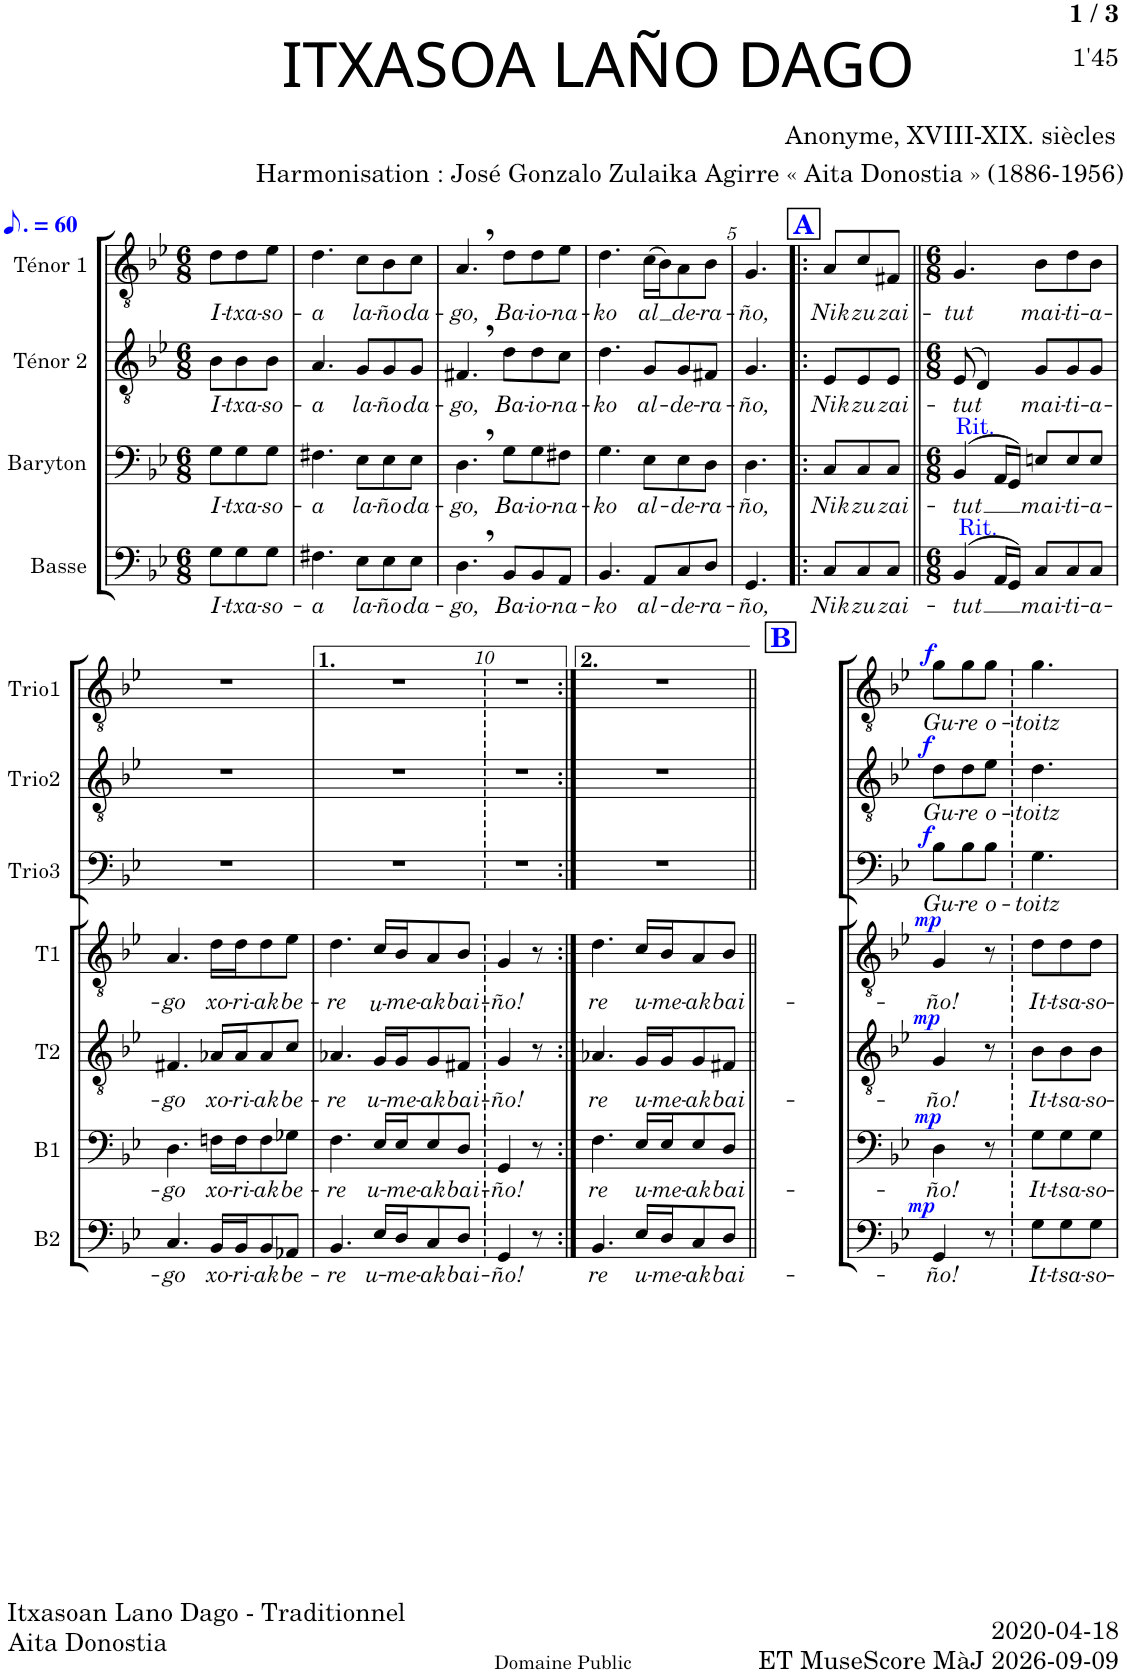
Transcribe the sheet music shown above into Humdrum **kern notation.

**kern	**text	**dynam	**kern	**text	**dynam	**kern	**text	**dynam	**kern	**text	**dynam	**kern	**text	**dynam	**kern	**text	**dynam	**kern	**text	**dynam
*part7	*part7	*part7	*part6	*part6	*part6	*part5	*part5	*part5	*part4	*part4	*part4	*part3	*part3	*part3	*part2	*part2	*part2	*part1	*part1	*part1
*staff7	*staff7	*staff7	*staff6	*staff6	*staff6	*staff5	*staff5	*staff5	*staff4	*staff4	*staff4	*staff3	*staff3	*staff3	*staff2	*staff2	*staff2	*staff1	*staff1	*staff1
*I"Basse	*	*	*I"Baryton	*	*	*I"Ténor 2	*	*	*I"Ténor 1	*	*	*I"Trio Vx3	*	*	*I"Trio Vx2	*	*	*I"Trio Vx1	*	*
*I'B2	*	*	*I'B1	*	*	*I'T2	*	*	*I'T1	*	*	*I'Trio3	*	*	*I'Trio2	*	*	*I'Trio1	*	*
*clefF4	*	*	*clefF4	*	*	*clefGv2	*	*	*clefGv2	*	*	*clefF4	*	*	*clefGv2	*	*	*clefGv2	*	*
*k[b-e-]	*	*	*k[b-e-]	*	*	*k[b-e-]	*	*	*k[b-e-]	*	*	*k[b-e-]	*	*	*k[b-e-]	*	*	*k[b-e-]	*	*
*M6/8	*	*	*M6/8	*	*	*M6/8	*	*	*M6/8	*	*	*M6/8	*	*	*M6/8	*	*	*M6/8	*	*
*MM45	*	*	*MM45	*	*	*MM45	*	*	*MM45	*	*	*MM45	*	*	*MM45	*	*	*MM45	*	*
=1	=1	=1	=1	=1	=1	=1	=1	=1	=1	=1	=1	=1	=1	=1	=1	=1	=1	=1	=1	=1
!	!LO:LY:b	!	!	!LO:LY:b	!	!	!LO:LY:b	!	!	!LO:LY:b	!	!	!	!	!	!	!	!	!	!
8G\L	I-	.	8G\L	I-	.	8B-\L	I-	.	8d\L	I-	.	2.r	.	.	2.r	.	.	2.r	.	.
!	!LO:LY:b	!	!	!LO:LY:b	!	!	!LO:LY:b	!	!	!LO:LY:b	!	!	!	!	!	!	!	!	!	!
8G\	-txa-	.	8G\	-txa-	.	8B-\	-txa-	.	8d\	-txa-	.	.	.	.	.	.	.	.	.	.
!	!LO:LY:b	!	!	!LO:LY:b	!	!	!LO:LY:b	!	!	!LO:LY:b	!	!	!	!	!	!	!	!	!	!
8G\J	-so-	.	8G\J	-so-	.	8B-\J	-so-	.	8e-\J	-so-	.	.	.	.	.	.	.	.	.	.
4.ryy	.	.	4.ryy	.	.	4.ryy	.	.	4.ryy	.	.	.	.	.	.	.	.	.	.	.
=2	=2	=2	=2	=2	=2	=2	=2	=2	=2	=2	=2	=2	=2	=2	=2	=2	=2	=2	=2	=2
!	!LO:LY:b	!	!	!LO:LY:b	!	!	!LO:LY:b	!	!	!LO:LY:b	!	!	!	!	!	!	!	!	!	!
4.F#X\	-a	.	4.F#X\	-a	.	4.A/	-a	.	4.d\	-a	.	2.r	.	.	2.r	.	.	2.r	.	.
!	!LO:LY:b	!	!	!LO:LY:b	!	!	!LO:LY:b	!	!	!LO:LY:b	!	!	!	!	!	!	!	!	!	!
8E-\L	la-	.	8E-\L	la-	.	8G/L	la-	.	8c\L	la-	.	.	.	.	.	.	.	.	.	.
!	!LO:LY:b	!	!	!LO:LY:b	!	!	!LO:LY:b	!	!	!LO:LY:b	!	!	!	!	!	!	!	!	!	!
8E-\	-ño	.	8E-\	-ño	.	8G/	-ño	.	8B-\	-ño	.	.	.	.	.	.	.	.	.	.
!	!LO:LY:b	!	!	!LO:LY:b	!	!	!LO:LY:b	!	!	!LO:LY:b	!	!	!	!	!	!	!	!	!	!
8E-\J	da-	.	8E-\J	da-	.	8G/J	da-	.	8c\J	da-	.	.	.	.	.	.	.	.	.	.
=3	=3	=3	=3	=3	=3	=3	=3	=3	=3	=3	=3	=3	=3	=3	=3	=3	=3	=3	=3	=3
!	!LO:LY:b	!	!	!LO:LY:b	!	!	!LO:LY:b	!	!	!LO:LY:b	!	!	!	!	!	!	!	!	!	!
4.D,\	-go,	.	4.D,\	-go,	.	4.F#X,/	-go,	.	4.A,/	-go,	.	2.r	.	.	2.r	.	.	2.r	.	.
!	!LO:LY:b	!	!	!LO:LY:b	!	!	!LO:LY:b	!	!	!LO:LY:b	!	!	!	!	!	!	!	!	!	!
8BB-/L	Ba-	.	8G\L	Ba-	.	8d\L	Ba-	.	8d\L	Ba-	.	.	.	.	.	.	.	.	.	.
!	!LO:LY:b	!	!	!LO:LY:b	!	!	!LO:LY:b	!	!	!LO:LY:b	!	!	!	!	!	!	!	!	!	!
8BB-/	-io-	.	8G\	-io-	.	8d\	-io-	.	8d\	-io-	.	.	.	.	.	.	.	.	.	.
!	!LO:LY:b	!	!	!LO:LY:b	!	!	!LO:LY:b	!	!	!LO:LY:b	!	!	!	!	!	!	!	!	!	!
8AA/J	-na-	.	8F#X\J	-na-	.	8c\J	-na-	.	8e-\J	-na-	.	.	.	.	.	.	.	.	.	.
=4	=4	=4	=4	=4	=4	=4	=4	=4	=4	=4	=4	=4	=4	=4	=4	=4	=4	=4	=4	=4
!	!LO:LY:b	!	!	!LO:LY:b	!	!	!LO:LY:b	!	!	!LO:LY:b	!	!	!	!	!	!	!	!	!	!
4.BB-/	-ko	.	4.G\	-ko	.	4.d\	-ko	.	4.d\	-ko	.	2.r	.	.	2.r	.	.	2.r	.	.
!	!LO:LY:b	!	!	!LO:LY:b	!	!	!LO:LY:b	!	!	!LO:LY:b	!	!	!	!	!	!	!	!	!	!
8AA/L	al-	.	8E-\L	al-	.	8G/L	al-	.	(16c\LL	-al	.	.	.	.	.	.	.	.	.	.
.	.	.	.	.	.	.	.	.	16B-\J)	.	.	.	.	.	.	.	.	.	.	.
!	!LO:LY:b	!	!	!LO:LY:b	!	!	!LO:LY:b	!	!	!LO:LY:b	!	!	!	!	!	!	!	!	!	!
8C/	-de-	.	8E-\	-de-	.	8G/	-de-	.	8A\	de-	.	.	.	.	.	.	.	.	.	.
!	!LO:LY:b	!	!	!LO:LY:b	!	!	!LO:LY:b	!	!	!LO:LY:b	!	!	!	!	!	!	!	!	!	!
8D/J	-ra-	.	8D\J	-ra-	.	8F#X/J	-ra-	.	8B-\J	-ra-	.	.	.	.	.	.	.	.	.	.
=5	=5	=5	=5	=5	=5	=5	=5	=5	=5	=5	=5	=5	=5	=5	=5	=5	=5	=5	=5	=5
*M3/8	*	*	*M3/8	*	*	*M3/8	*	*	*M3/8	*	*	*M3/8	*	*	*M3/8	*	*	*M3/8	*	*
!	!LO:LY:b	!	!	!LO:LY:b	!	!	!LO:LY:b	!	!	!LO:LY:b	!	!	!	!	!	!	!	!	!	!
4.GG/	-ño,	.	4.D\	-ño,	.	4.G/	-ño,	.	4.G/	-ño,	.	4.r	.	.	4.r	.	.	4.r	.	.
!!LO:REH:place=s1:a:B:cj:color=#0000FF:fs=14:t=A
=6!|:	=6!|:	=6!|:	=6!|:	=6!|:	=6!|:	=6!|:	=6!|:	=6!|:	=6!|:	=6!|:	=6!|:	=6!|:	=6!|:	=6!|:	=6!|:	=6!|:	=6!|:	=6!|:	=6!|:	=6!|:
!	!LO:LY:b	!	!	!LO:LY:b	!	!	!LO:LY:b	!	!	!LO:LY:b	!	!	!	!	!	!	!	!	!	!
8C/L	Nik	.	8C/L	Nik	.	8E-/L	Nik	.	8A/L	Nik	.	4.r	.	.	4.r	.	.	4.r	.	.
!	!LO:LY:b	!	!	!LO:LY:b	!	!	!LO:LY:b	!	!	!LO:LY:b	!	!	!	!	!	!	!	!	!	!
8C/	zu	.	8C/	zu	.	8E-/	zu	.	8c/	zu	.	.	.	.	.	.	.	.	.	.
!	!LO:LY:b	!	!	!LO:LY:b	!	!	!LO:LY:b	!	!	!LO:LY:b	!	!	!	!	!	!	!	!	!	!
8C/J	zai-	.	8C/J	zai-	.	8E-/J	zai-	.	8F#X/J	zai-	.	.	.	.	.	.	.	.	.	.
=7||	=7||	=7||	=7||	=7||	=7||	=7||	=7||	=7||	=7||	=7||	=7||	=7||	=7||	=7||	=7||	=7||	=7||	=7||	=7||	=7||
*M6/8	*	*	*M6/8	*	*	*M6/8	*	*	*M6/8	*	*	*M6/8	*	*	*M6/8	*	*	*M6/8	*	*
!	!LO:LY:b	!	!	!LO:LY:b	!	!	!LO:LY:b	!	!	!LO:LY:b	!	!	!	!	!	!	!	!	!	!
(>4BB-/	-tut	.	(>4BB-/	-tut	.	(>8E-/	-tut	.	4.G/	-tut	.	2.r	.	.	2.r	.	.	2.r	.	.
.	.	.	.	.	.	4D/)	.	.	.	.	.	.	.	.	.	.	.	.	.	.
!	!	!	!LO:TX:a:color=#0000FF:t=Rit.	!	!	!	!	!	!	!	!	!	!	!	!	!	!	!	!	!
!LO:TX:a:color=#0000FF:t=Rit.	!	!	!	!	!	!	!	!	!	!	!	!	!	!	!	!	!	!	!	!
16AA/LL	.	.	16AA/LL	.	.	.	.	.	.	.	.	.	.	.	.	.	.	.	.	.
16GG/JJ)	.	.	16GG/JJ)	.	.	.	.	.	.	.	.	.	.	.	.	.	.	.	.	.
!	!LO:LY:b	!	!	!LO:LY:b	!	!	!LO:LY:b	!	!	!LO:LY:b	!	!	!	!	!	!	!	!	!	!
8C/L	mai-	.	8En/L	mai-	.	8G/L	mai-	.	8B-\L	mai-	.	.	.	.	.	.	.	.	.	.
!	!LO:LY:b	!	!	!LO:LY:b	!	!	!LO:LY:b	!	!	!LO:LY:b	!	!	!	!	!	!	!	!	!	!
8C/	-ti-	.	8E/	-ti-	.	8G/	-ti-	.	8d\	-ti-	.	.	.	.	.	.	.	.	.	.
!	!LO:LY:b	!	!	!LO:LY:b	!	!	!LO:LY:b	!	!	!LO:LY:b	!	!	!	!	!	!	!	!	!	!
8C/J	-a-	.	8E/J	-a-	.	8G/J	-a-	.	8B-\J	-a-	.	.	.	.	.	.	.	.	.	.
!!LO:LB:g=z
=8	=8	=8	=8	=8	=8	=8	=8	=8	=8	=8	=8	=8	=8	=8	=8	=8	=8	=8	=8	=8
!	!LO:LY:b	!	!	!LO:LY:b	!	!	!LO:LY:b	!	!	!LO:LY:b	!	!	!	!	!	!	!	!	!	!
4.C/	-go	.	4.D\	-go	.	4.F#X/	-go	.	4.A/	-go	.	2.r	.	.	2.r	.	.	2.r	.	.
!	!LO:LY:b	!	!	!LO:LY:b	!	!	!LO:LY:b	!	!	!LO:LY:b	!	!	!	!	!	!	!	!	!	!
16BB-/LL	xo-	.	16Fn\LL	xo-	.	16A-X/LL	xo-	.	16d\LL	xo-	.	.	.	.	.	.	.	.	.	.
!	!LO:LY:b	!	!	!LO:LY:b	!	!	!LO:LY:b	!	!	!LO:LY:b	!	!	!	!	!	!	!	!	!	!
16BB-/J	-ri-	.	16F\J	-ri-	.	16A-/J	-ri-	.	16d\J	-ri-	.	.	.	.	.	.	.	.	.	.
!	!LO:LY:b	!	!	!LO:LY:b	!	!	!LO:LY:b	!	!	!LO:LY:b	!	!	!	!	!	!	!	!	!	!
8BB-/	-ak	.	8F\	-ak	.	8A-/	-ak	.	8d\	-ak	.	.	.	.	.	.	.	.	.	.
!	!LO:LY:b	!	!	!LO:LY:b	!	!	!LO:LY:b	!	!	!LO:LY:b	!	!	!	!	!	!	!	!	!	!
8AA-X/J	be-	.	8G-X\J	be-	.	8c/J	be-	.	8e-\J	be-	.	.	.	.	.	.	.	.	.	.
=9	=9	=9	=9	=9	=9	=9	=9	=9	=9	=9	=9	=9	=9	=9	=9	=9	=9	=9	=9	=9
!	!LO:LY:b	!	!	!LO:LY:b	!	!	!LO:LY:b	!	!	!LO:LY:b	!	!	!	!	!	!	!	!	!	!
4.BB-/	-re	.	4.F\	-re	.	4.A-X/	-re	.	4.d\	-re	.	2.r	.	.	2.r	.	.	2.r	.	.
!	!LO:LY:b	!	!	!LO:LY:b	!	!	!LO:LY:b	!	!	!LO:LY:b	!	!	!	!	!	!	!	!	!	!
16E-/LL	u-	.	16E-/LL	u-	.	16G/LL	u-	.	16c/LL	u-	.	.	.	.	.	.	.	.	.	.
!	!LO:LY:b	!	!	!LO:LY:b	!	!	!LO:LY:b	!	!	!LO:LY:b	!	!	!	!	!	!	!	!	!	!
16D/J	-me-	.	16E-/J	-me-	.	16G/J	-me-	.	16B-/J	-me-	.	.	.	.	.	.	.	.	.	.
!	!LO:LY:b	!	!	!LO:LY:b	!	!	!LO:LY:b	!	!	!LO:LY:b	!	!	!	!	!	!	!	!	!	!
8C/	-ak	.	8E-/	-ak	.	8G/	-ak	.	8A/	-ak	.	.	.	.	.	.	.	.	.	.
!	!LO:LY:b	!	!	!LO:LY:b	!	!	!LO:LY:b	!	!	!LO:LY:b	!	!	!	!	!	!	!	!	!	!
8D/J	bai-	.	8D/J	bai-	.	8F#X/J	bai-	.	8B-/J	bai-	.	.	.	.	.	.	.	.	.	.
=10	=10	=10	=10	=10	=10	=10	=10	=10	=10	=10	=10	=10	=10	=10	=10	=10	=10	=10	=10	=10
*M3/8	*	*	*M3/8	*	*	*M3/8	*	*	*M3/8	*	*	*M3/8	*	*	*M3/8	*	*	*M3/8	*	*
!	!LO:LY:b	!	!	!LO:LY:b	!	!	!LO:LY:b	!	!	!LO:LY:b	!	!	!	!	!	!	!	!	!	!
4GG/	-ño!	.	4GG/	-ño!	.	4G/	-ño!	.	4G/	-ño!	.	4.r	.	.	4.r	.	.	4.r	.	.
8r	.	.	8r	.	.	8r	.	.	8r	.	.	.	.	.	.	.	.	.	.	.
=11:|!	=11:|!	=11:|!	=11:|!	=11:|!	=11:|!	=11:|!	=11:|!	=11:|!	=11:|!	=11:|!	=11:|!	=11:|!	=11:|!	=11:|!	=11:|!	=11:|!	=11:|!	=11:|!	=11:|!	=11:|!
*M6/8	*	*	*M6/8	*	*	*M6/8	*	*	*M6/8	*	*	*M6/8	*	*	*M6/8	*	*	*M6/8	*	*
!	!LO:LY:b	!	!	!LO:LY:b	!	!	!LO:LY:b	!	!	!LO:LY:b	!	!	!	!	!	!	!	!	!	!
4.BB-/	-re	.	4.F\	-re	.	4.A-X/	-re	.	4.d\	-re	.	2.r	.	.	2.r	.	.	2.r	.	.
!	!LO:LY:b	!	!	!LO:LY:b	!	!	!LO:LY:b	!	!	!LO:LY:b	!	!	!	!	!	!	!	!	!	!
16E-/LL	u-	.	16E-/LL	u-	.	16G/LL	u-	.	16c/LL	u-	.	.	.	.	.	.	.	.	.	.
!	!LO:LY:b	!	!	!LO:LY:b	!	!	!LO:LY:b	!	!	!LO:LY:b	!	!	!	!	!	!	!	!	!	!
16D/J	-me-	.	16E-/J	-me-	.	16G/J	-me-	.	16B-/J	-me-	.	.	.	.	.	.	.	.	.	.
!	!LO:LY:b	!	!	!LO:LY:b	!	!	!LO:LY:b	!	!	!LO:LY:b	!	!	!	!	!	!	!	!	!	!
8C/	-ak	.	8E-/	-ak	.	8G/	-ak	.	8A/	-ak	.	.	.	.	.	.	.	.	.	.
!	!LO:LY:b	!	!	!LO:LY:b	!	!	!LO:LY:b	!	!	!LO:LY:b	!	!	!	!	!	!	!	!	!	!
8D/J	bai-	.	8D/J	bai-	.	8F#X/J	bai-	.	8B-/J	bai-	.	.	.	.	.	.	.	.	.	.
!!LO:REH:place=s1:a:B:cj:color=#0000FF:fs=14:t=B
=12||	=12||	=12||	=12||	=12||	=12||	=12||	=12||	=12||	=12||	=12||	=12||	=12||	=12||	=12||	=12||	=12||	=12||	=12||	=12||	=12||
*M3/8	*	*	*M3/8	*	*	*M3/8	*	*	*M3/8	*	*	*M3/8	*	*	*M3/8	*	*	*M3/8	*	*
!	!LO:LY:b	!LO:DY:a	!	!LO:LY:b	!LO:DY:a	!	!LO:LY:b	!LO:DY:a	!	!LO:LY:b	!LO:DY:a	!	!LO:LY:b	!LO:DY:a	!	!LO:LY:b	!LO:DY:a	!	!LO:LY:b	!LO:DY:a
4GG/	-ño!	mp	4D\	-ño!	mp	4G/	-ño!	mp	4G/	-ño!	mp	8B-\L	Gu-	f	8d\L	Gu-	f	8g\L	Gu-	f
!	!	!	!	!	!	!	!	!	!	!	!	!	!LO:LY:b	!	!	!LO:LY:b	!	!	!LO:LY:b	!
.	.	.	.	.	.	.	.	.	.	.	.	8B-\	-re	.	8d\	-re	.	8g\	-re	.
!	!	!	!	!	!	!	!	!	!	!	!	!	!LO:LY:b	!	!	!LO:LY:b	!	!	!LO:LY:b	!
8r	.	.	8r	.	.	8r	.	.	8r	.	.	8B-\J	o-	.	8e-\J	o-	.	8g\J	o-	.
=13	=13	=13	=13	=13	=13	=13	=13	=13	=13	=13	=13	=13	=13	=13	=13	=13	=13	=13	=13	=13
!	!LO:LY:b	!	!	!LO:LY:b	!	!	!LO:LY:b	!	!	!LO:LY:b	!	!	!LO:LY:b	!	!	!LO:LY:b	!	!	!LO:LY:b	!
8G\L	It-	.	8G\L	It-	.	8B-\L	It-	.	8d\L	It-	.	4.G\	-toitz	.	4.d\	-toitz	.	4.g\	-toitz	.
!	!LO:LY:b	!	!	!LO:LY:b	!	!	!LO:LY:b	!	!	!LO:LY:b	!	!	!	!	!	!	!	!	!	!
8G\	-tsa-	.	8G\	-tsa-	.	8B-\	-tsa-	.	8d\	-tsa-	.	.	.	.	.	.	.	.	.	.
!	!LO:LY:b	!	!	!LO:LY:b	!	!	!LO:LY:b	!	!	!LO:LY:b	!	!	!	!	!	!	!	!	!	!
8G\J	-so-	.	8G\J	-so-	.	8B-\J	-so-	.	8d\J	-so-	.	.	.	.	.	.	.	.	.	.
=	=	=	=	=	=	=	=	=	=	=	=	=	=	=	=	=	=	=	=	=
*-	*-	*-	*-	*-	*-	*-	*-	*-	*-	*-	*-	*-	*-	*-	*-	*-	*-	*-	*-	*-
